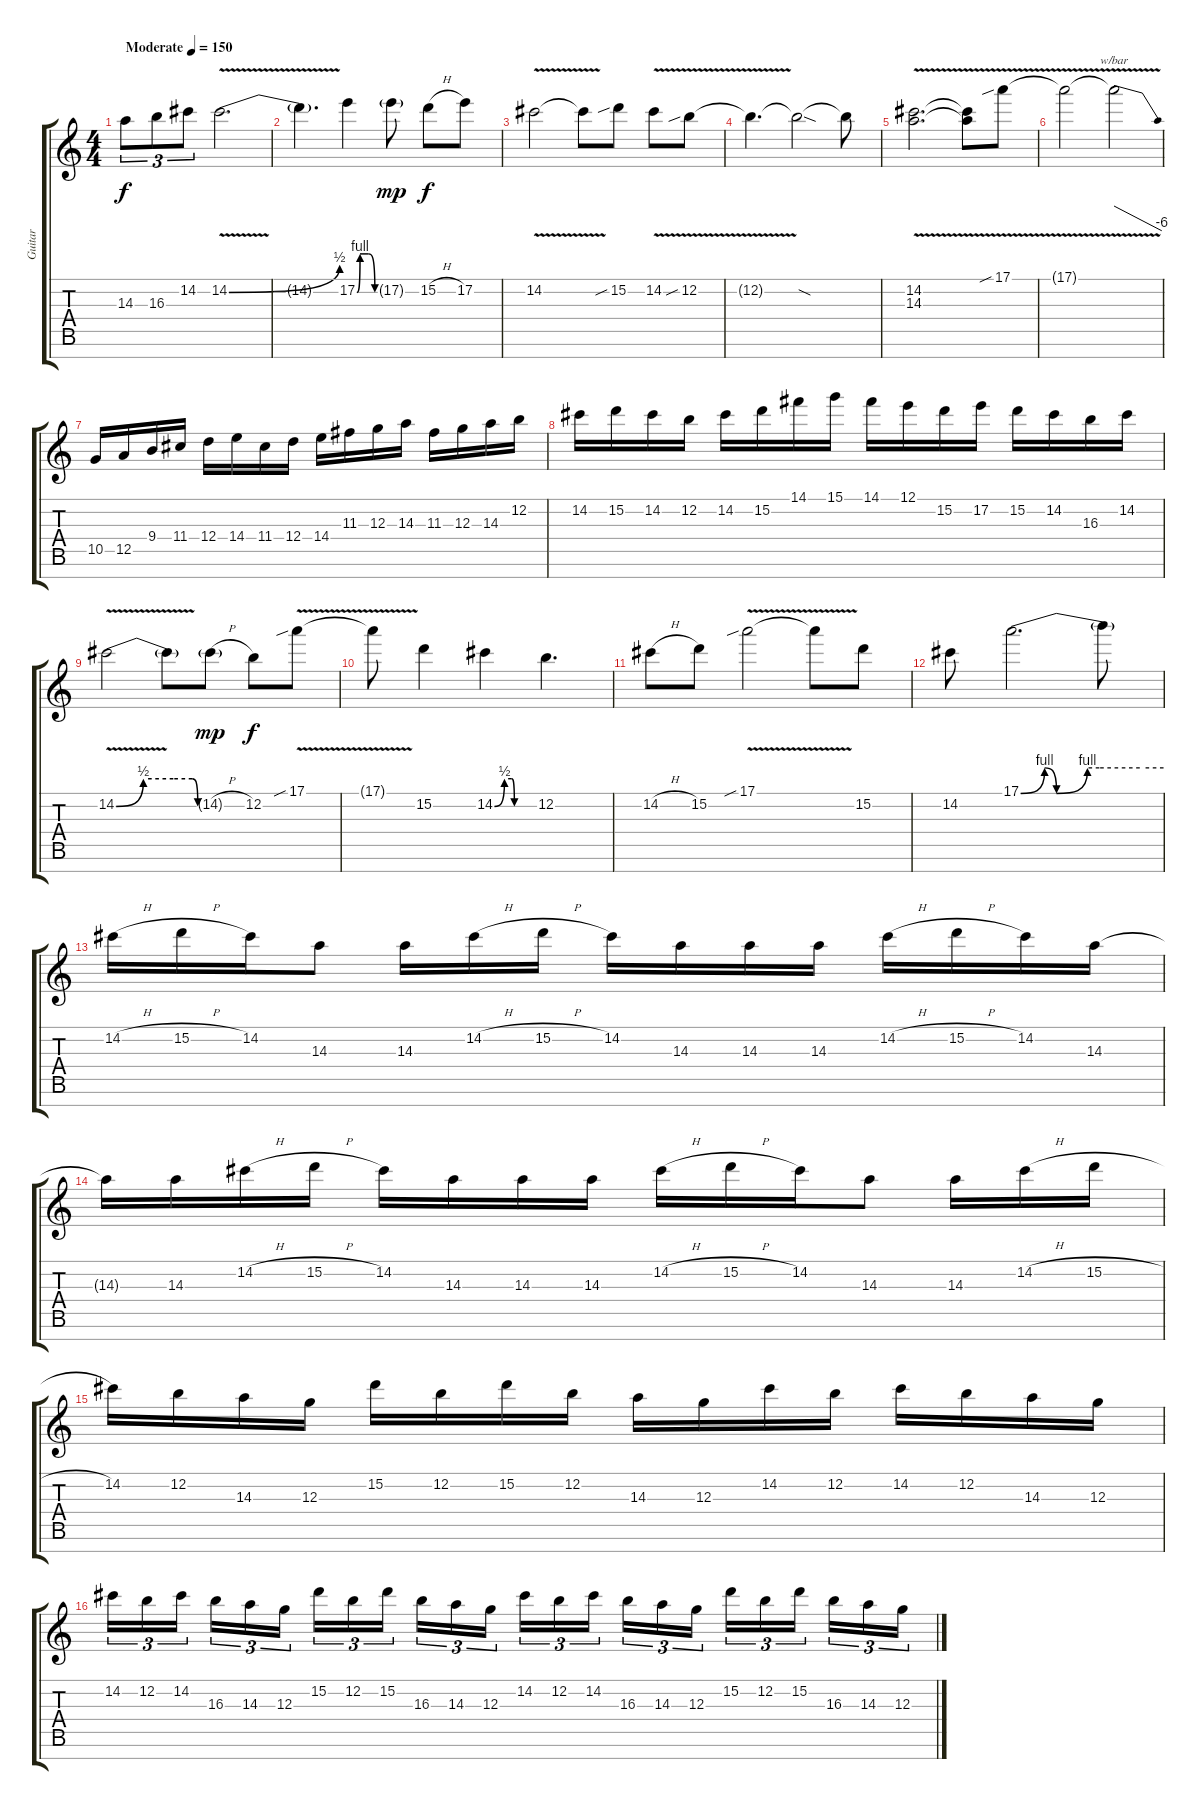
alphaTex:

\track ("Guitar" "Guitar") {instrument distortionguitar}
\staff {score tabs}
\tuning (E4 B3 G3 D3 A2 E2 B1) {hide}
\ts (4 4)
\tempo (150 "Moderate")
\clef g2
\ks c
14.3.8{tu (3 2) dy f instrument distortionguitar} 16.3.8{tu (3 2)} 14.2.8{tu (3 2)} 14.2{be (bend 0 0 60 2) v}.2{d} |
14.2{t}.4{d} 17.2{be (custom 0 0 10 4 20 4 39 4 60 0)}.4 17.2{g}.8{dy mp} 15.2{h}.8{dy f} 17.2.8 |
14.2{v}.2 14.2{t}.8 15.2{sib}.8 14.2{v}.8 12.2{v sib}.8 |
12.2{t}.4{d} 12.2{sod t}.2 12.2{t}.8 |
(14.2{v} 14.3{v}).2{d} (14.2{t} 14.3{t}).8 17.1{v sib}.8 |
17.1{v t}.2 17.1{t}.2{tbe (dive default 0 0 60 -24)} |
10.5.16 12.5.16 9.4.16 11.4.16 12.4.16 14.4.16 11.4.16 12.4.16 14.4.16 11.3.16 12.3.16 14.3.16 11.3.16 12.3.16 14.3.16 12.2.16 |
14.2.16 15.2.16 14.2.16 12.2.16 14.2.16 15.2.16 14.1.16 15.1.16 14.1.16 12.1.16 15.2.16 17.2.16 15.2.16 14.2.16 16.3.16 14.2.16 |
14.2{be (custom 0 0 20 2 42 2 56 2 60 0) v}.2 14.2{t}.8 14.2{h g}.8{dy mp} 12.2.8{dy f} 17.1{v sib}.8 |
17.1{t}.8 15.2.4 14.2{be (custom 0 0 15 2 26 2 30 0 60 0)}.4 12.2.4{d} |
14.2{h}.8 15.2.8 17.1{v sib}.2 17.1{t}.8 15.2.8 |
14.2.8 17.1{be (custom 0 0 10 4 15 0 28 4 33 4 50 4 60 4)}.2{d} 17.1{t}.8 |
14.2{h}.16 15.2{h}.16 14.2.16 14.3.8 14.3.16 14.2{h}.16 15.2{h}.16 14.2.16 14.3.16 14.3.16 14.3.16 14.2{h}.16 15.2{h}.16 14.2.16 14.3.16 |
14.3{t}.16 14.3.16 14.2{h}.16 15.2{h}.16 14.2.16 14.3.16 14.3.16 14.3.16 14.2{h}.16 15.2{h}.16 14.2.16 14.3.8 14.3.16 14.2{h}.16 15.2{h}.16 |
14.2.16 12.2.16 14.3.16 12.3.16 15.2.16 12.2.16 15.2.16 12.2.16 14.3.16 12.3.16 14.2.16 12.2.16 14.2.16 12.2.16 14.3.16 12.3.16 |
14.2.16{tu (3 2)} 12.2.16{tu (3 2)} 14.2.16{tu (3 2) beam splitsecondary} 16.3.16{tu (3 2)} 14.3.16{tu (3 2)} 12.3.16{tu (3 2)} 15.2.16{tu (3 2)} 12.2.16{tu (3 2)} 15.2.16{tu (3 2) beam splitsecondary} 16.3.16{tu (3 2)} 14.3.16{tu (3 2)} 12.3.16{tu (3 2)} 14.2.16{tu (3 2)} 12.2.16{tu (3 2)} 14.2.16{tu (3 2) beam splitsecondary} 16.3.16{tu (3 2)} 14.3.16{tu (3 2)} 12.3.16{tu (3 2)} 15.2.16{tu (3 2)} 12.2.16{tu (3 2)} 15.2.16{tu (3 2) beam splitsecondary} 16.3.16{tu (3 2)} 14.3.16{tu (3 2)} 12.3.16{tu (3 2)}
